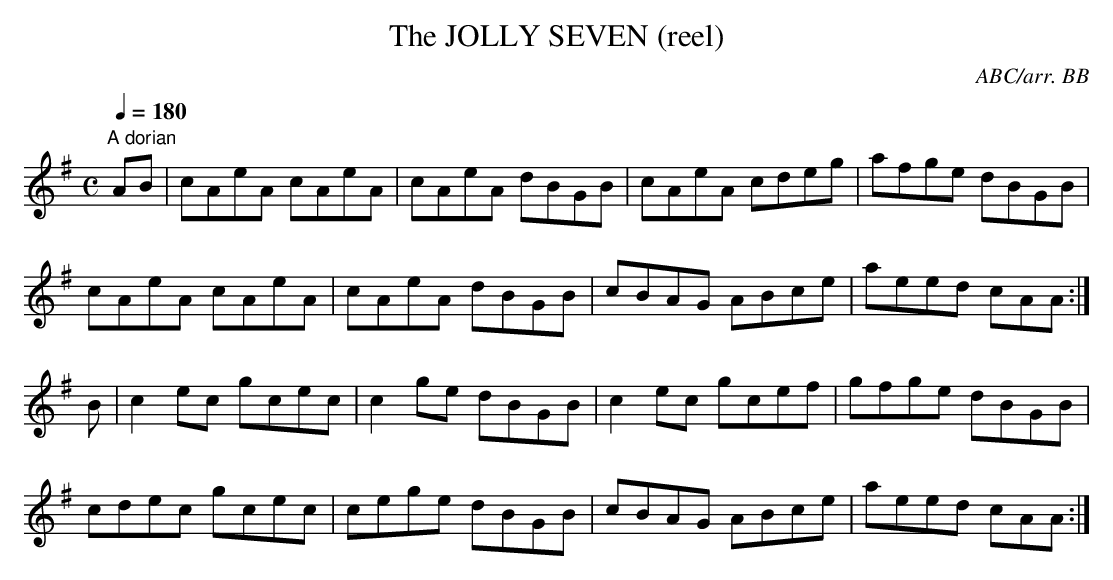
X:1
T:JOLLY SEVEN (reel), The
C:ABC/arr. BB
L:1/8
Q:1/4=180
M:C
K:G
"A dorian"
AB|cAeA cAeA|cAeA dBGB|cAeA cdeg|afge dBGB|
cAeA cAeA|cAeA dBGB|cBAG ABce|aeed cAA:|
B|c2ec gcec|c2ge dBGB|c2ec gcef|gfge dBGB|
cdec gcec|cege dBGB|cBAG ABce|aeed cAA:|
